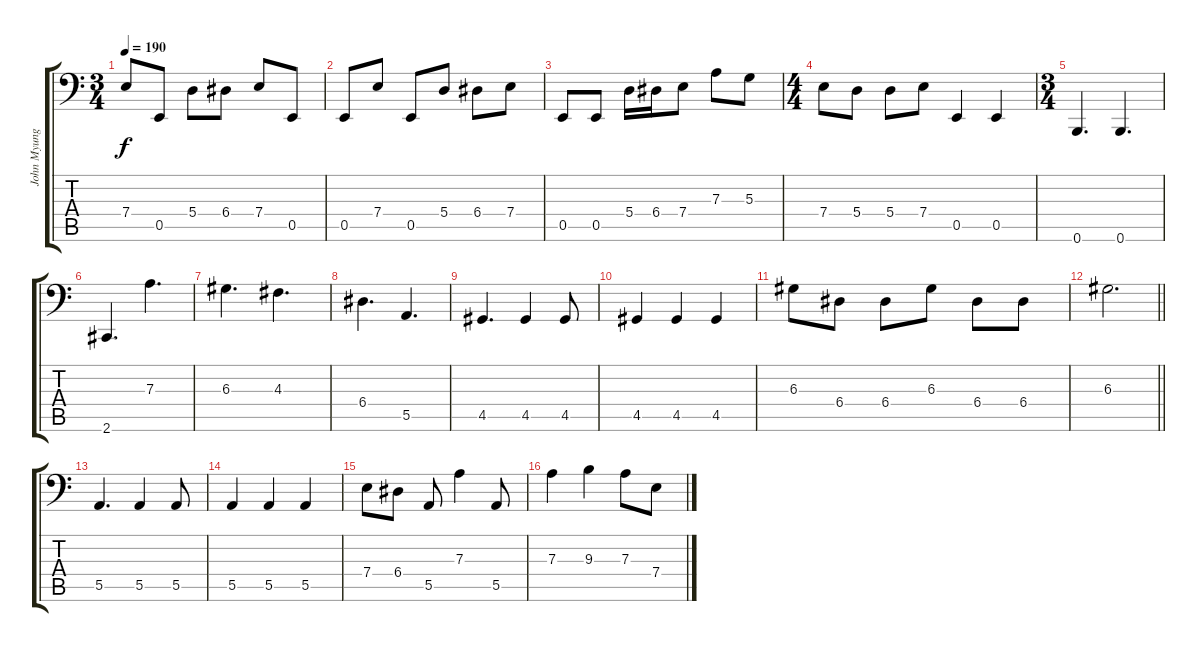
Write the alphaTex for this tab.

\track ("John Myung - Bass" "John Myung") {instrument electricbassfinger}
\staff {score tabs}
\tuning (C3 G2 D2 A1 E1 B0) {hide}
\ts (3 4)
\tempo 190
\clef f4
\ks c
7.4.8{dy f} 0.5.8 5.4.8 6.4.8 7.4.8 0.5.8 |
0.5.8 7.4.8 0.5.8 5.4.8 6.4.8 7.4.8 |
0.5.8 0.5.8 5.4.16 6.4.16 7.4.8 7.3.8 5.3.8 |
\ts (4 4)
7.4.8 5.4.8 5.4.8 7.4.8 0.5.4 0.5.4 |
\ts (3 4)
0.6.4{d} 0.6.4{d} |
2.6.4{d} 7.3.4{d} |
6.3.4{d} 4.3.4{d} |
6.4.4{d} 5.5.4{d} |
4.5.4{d} 4.5.4 4.5.8 |
4.5.4 4.5.4 4.5.4 |
6.3.8 6.4.8 6.4.8 6.3.8 6.4.8 6.4.8 |
\barLineRight lightlight
6.3.2{d} |
5.5.4{d} 5.5.4 5.5.8 |
5.5.4 5.5.4 5.5.4 |
7.4.8 6.4.8 5.5.8 7.3.4 5.5.8 |
7.3.4 9.3.4 7.3.8 7.4.8
